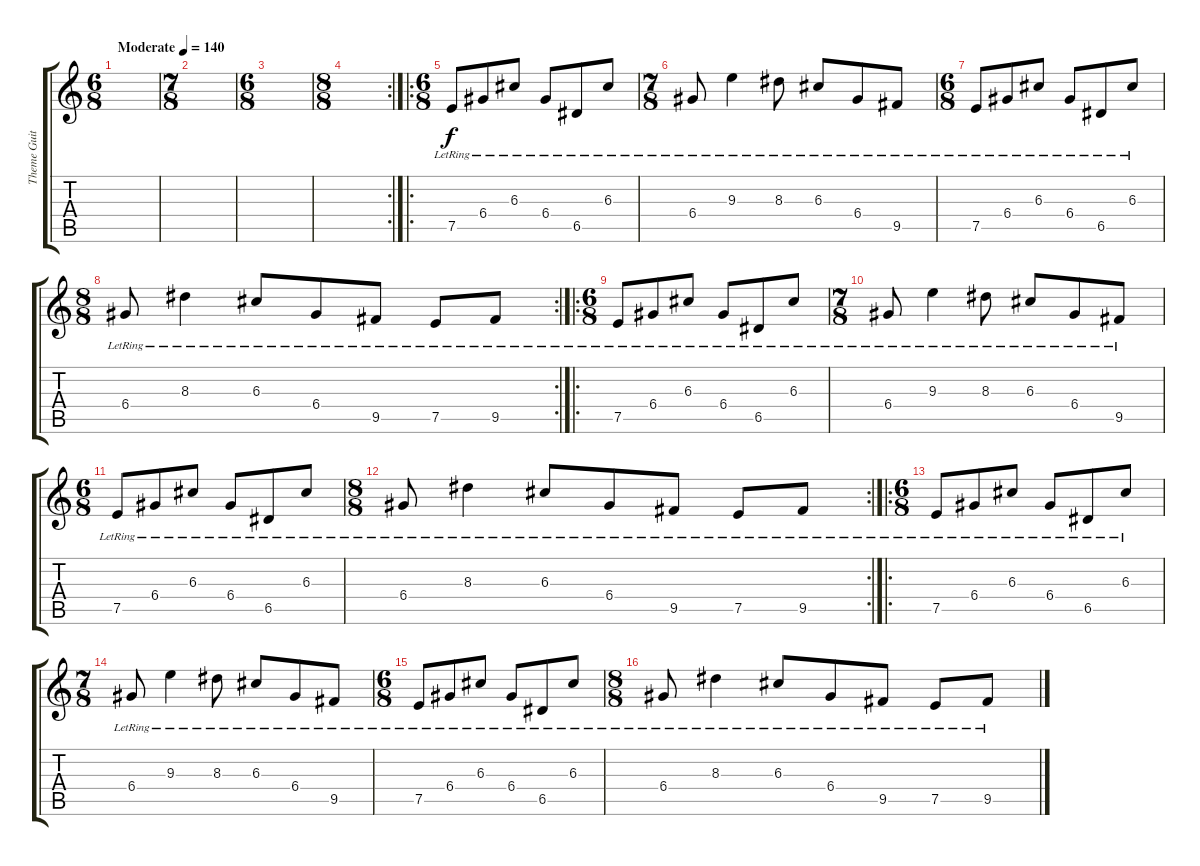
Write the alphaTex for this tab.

\track ("Theme Guitar" "Theme Guit") {instrument electricguitarclean}
\staff {score tabs}
\tuning (E4 B3 G3 D3 A2 E2) {hide}
\ts (6 8)
\tempo (140 "Moderate")
\clef g2
\ks c
|
\ts (7 8)
|
\ts (6 8)
|
\rc 2
\ts (8 8)
|
\ro
\ts (6 8)
7.5{lr}.8 6.4{lr}.8 6.3{lr}.8 6.4{lr}.8 6.5{lr}.8 6.3{lr}.8 |
\ts (7 8)
6.4{lr}.8 9.3{lr}.4 8.3{lr}.8 6.3{lr}.8 6.4{lr}.8 9.5{lr}.8 |
\ts (6 8)
7.5{lr}.8 6.4{lr}.8 6.3{lr}.8 6.4{lr}.8 6.5{lr}.8 6.3{lr}.8 |
\rc 2
\ts (8 8)
6.4{lr}.8 8.3{lr}.4 6.3{lr}.8 6.4{lr}.8 9.5{lr}.8 7.5{lr}.8 9.5{lr}.8 |
\ro
\ts (6 8)
7.5{lr}.8 6.4{lr}.8 6.3{lr}.8 6.4{lr}.8 6.5{lr}.8 6.3{lr}.8 |
\ts (7 8)
6.4{lr}.8 9.3{lr}.4 8.3{lr}.8 6.3{lr}.8 6.4{lr}.8 9.5{lr}.8 |
\ts (6 8)
7.5{lr}.8 6.4{lr}.8 6.3{lr}.8 6.4{lr}.8 6.5{lr}.8 6.3{lr}.8 |
\rc 2
\ts (8 8)
6.4{lr}.8 8.3{lr}.4 6.3{lr}.8 6.4{lr}.8 9.5{lr}.8 7.5{lr}.8 9.5{lr}.8 |
\ro
\ts (6 8)
7.5{lr}.8 6.4{lr}.8 6.3{lr}.8 6.4{lr}.8 6.5{lr}.8 6.3{lr}.8 |
\ts (7 8)
6.4{lr}.8 9.3{lr}.4 8.3{lr}.8 6.3{lr}.8 6.4{lr}.8 9.5{lr}.8 |
\ts (6 8)
7.5{lr}.8 6.4{lr}.8 6.3{lr}.8 6.4{lr}.8 6.5{lr}.8 6.3{lr}.8 |
\ts (8 8)
6.4{lr}.8 8.3{lr}.4 6.3{lr}.8 6.4{lr}.8 9.5{lr}.8 7.5{lr}.8 9.5{lr}.8
